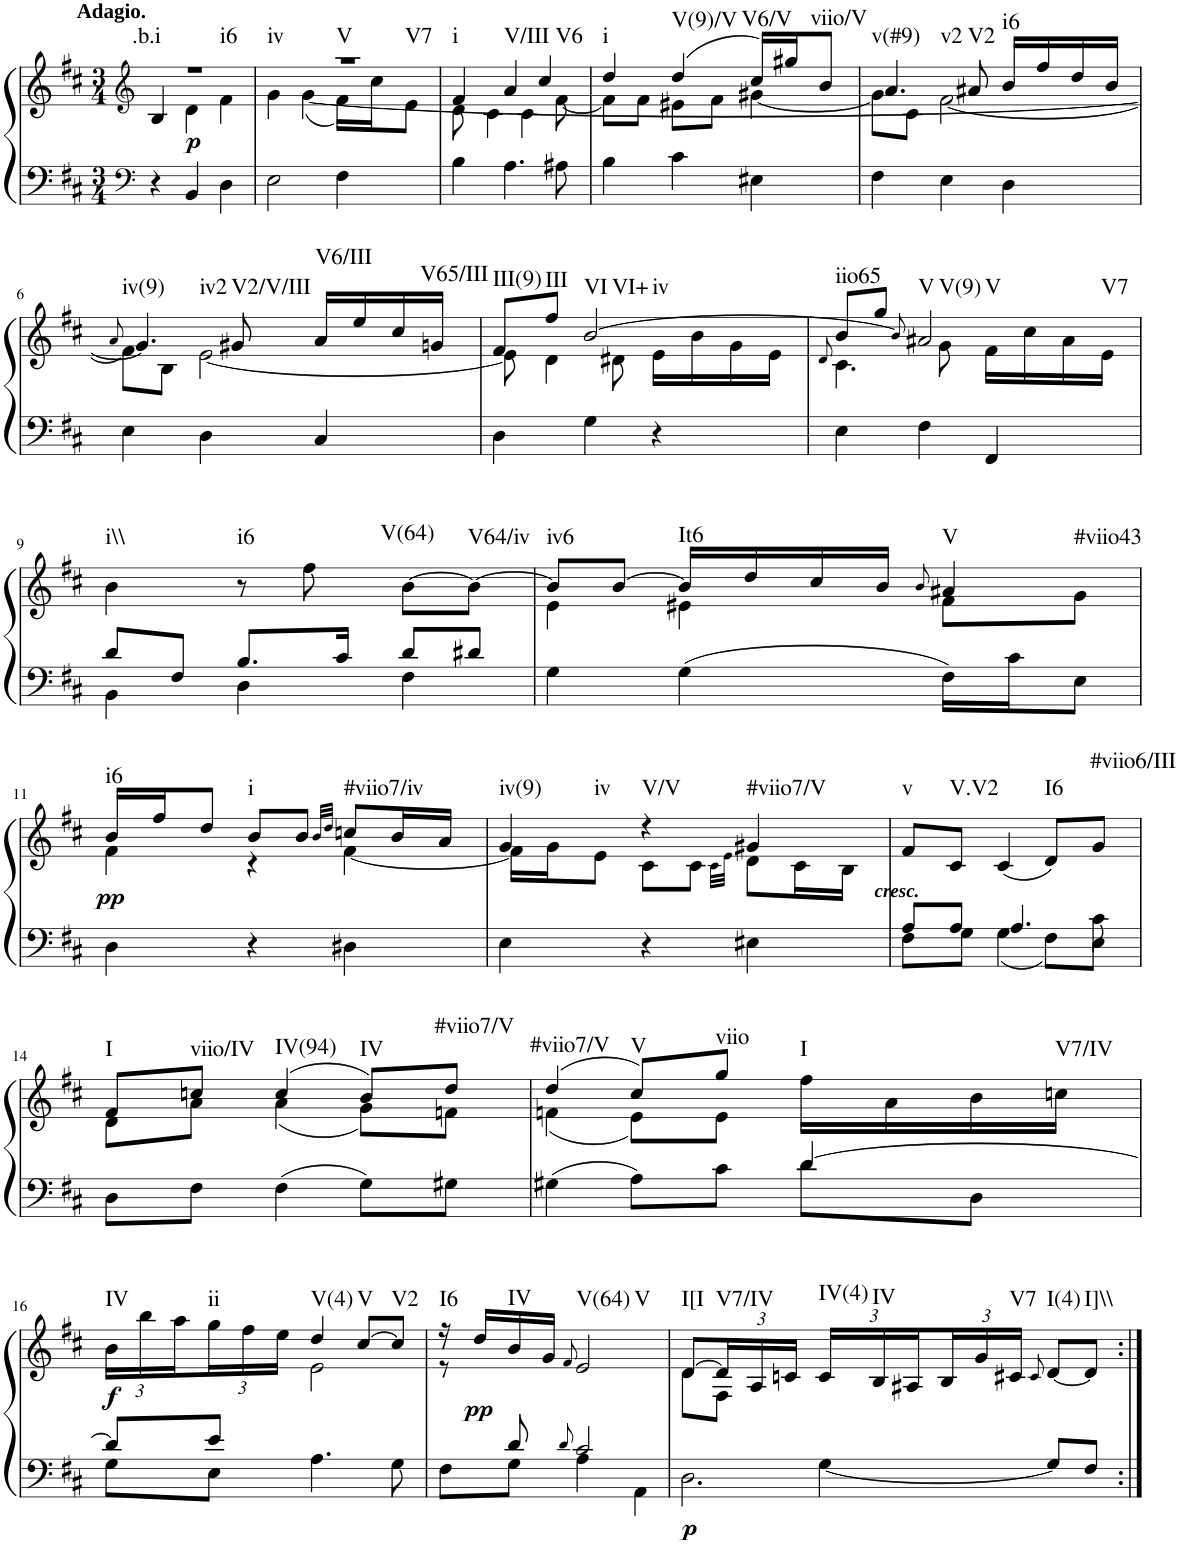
**kern	**kern	**dynam	**harte
*part1	*part1	*part1	*part1
*staff2	*staff1	*staff1/2	*
*I"Klavier links	*	*	*
*clefF4	*clefG2	*	*
*k[f#c#]	*k[f#c#]	*	*
*M3/4	*M3/4	*	*
=1	=1	=1	=1
*	*^	*	*
!	!LO:TX:a:B:t=Adagio.	!	!	!LO:H:kt=.b.i
4r	2.r	4B/	.	N
!	!	!	!LO:DY:b	!
4BB/	.	4d\	p	.
!	!	!	!	!LO:H:kt=i6
4D\	.	4f#\	.	N
=2	=2	=2	=2	=2
!	!	!	!	!LO:H:kt=iv
2E\	2.r	4g\	.	N
.	.	([4g\	.	.
!	!	!	!	!LO:H:kt=V
4F#\	.	16f#\LL)	.	N
.	.	16cc#\J	.	.
!	!	!	!	!LO:H:kt=V7
.	.	8e\J	.	N
=3	=3	=3	=3	=3
!	!	!	!	!LO:H:kt=i
4B\	4f#/	8d\	.	N
!	!	!	!	!LO:H:kt=V/III
.	.	4c#\	.	N
4.A\	4a/	.	.	.
.	.	4c#\	.	.
.	4cc#/	.	.	.
!	!	!	!	!LO:H:kt=V6
8A#X\	.	[8f#\	.	N
=4	=4	=4	=4	=4
!	!	!	!	!LO:H:kt=i
4B\	4dd/	8f#\L]	.	N
.	.	8f#\J	.	.
!	!	!	!	!LO:H:kt=V(9)/V
4c#\	(4dd/	8e#X\L	.	N
.	.	8f#\J	.	.
!	!	!	!	!LO:H:n=1:kt=V6/V
!	!	!	!	!LO:H:n=2:kt=viio/V
4E#X\	16cc#/LL)	[4g#X\	.	N N
.	16gg#X/J	.	.	.
.	8b/J	.	.	.
=5	=5	=5	=5	=5
!	!	!	!	!LO:H:n=1:kt=v(#9)
!	!	!	!	!LO:H:n=2:kt=v2
4F#\	4.a/	8g#\L]	.	N N
.	.	8c#\J	.	.
4E\	.	[2f#\	.	.
!	!	!	!	!LO:H:kt=V2
.	8a#X/	.	.	N
!	!	!	!	!LO:H:kt=i6
4D\	16b/LL	.	.	N
.	16ff#/	.	.	.
.	16dd/	.	.	.
.	16b/JJ	.	.	.
!!LO:LB:g=z	!!
=6	=6	=6	=6	=6
.	8qa/	.	.	.
!	!	!	!	!LO:H:n=1:kt=iv(9)
!	!	!	!	!LO:H:n=2:kt=iv2
4E\	4.g/]	8f#\L]	.	N N
.	.	8B\J	.	.
4D\	.	[2e\	.	.
!	!	!	!	!LO:H:kt=V2/V/III
.	8g#X/	.	.	N
!	!	!	!	!LO:H:kt=V6/III
4C#/	16a/LL	.	.	N
.	16ee/	.	.	.
.	16cc#/	.	.	.
!	!	!	!	!LO:H:kt=V65/III
.	16gn/JJ	.	.	N
=7	=7	=7	=7	=7
!	!	!	!	!LO:H:kt=III(9)
4D\	8f#/L	8e\]	.	N
!	!	!	!	!LO:H:kt=III
.	8ff#/J	4d\	.	N
!	!	!	!	!LO:H:n=1:kt=VI
!	!	!	!	!LO:H:n=2:kt=VI+
!	!	!	!	!LO:H:n=3:kt=iv
4G\	[2b/	.	.	N N N
.	.	8d#X\	.	.
4r	.	16e\LL	.	.
.	.	16b\	.	.
.	.	16g\	.	.
.	.	16e\JJ	.	.
=8	=8	=8	=8	=8
.	.	8qd/	.	.
!	!	!	!	!LO:H:kt=iio65
4E\	8b/L	4.c#\	.	N
.	8gg/J	.	.	.
.	8qb/]	.	.	.
!	!	!	!	!LO:H:n=1:kt=V
!	!	!	!	!LO:H:n=2:kt=V(9)
!	!	!	!	!LO:H:n=3:kt=V
!	!	!	!	!LO:H:n=4:kt=V7
4F#\	2a#X/	.	.	N N N N
.	.	8g\	.	.
4FF#/	.	16f#\LL	.	.
.	.	16cc#\	.	.
.	.	16a#\	.	.
.	.	16e\JJ	.	.
!!LO:LB:g=z
=9	=9	=9	=9	=9
*^	*	*	*	*
!	!	!	!	!	!LO:H:kt=i\\
*	*	*v	*v	*	*
8d/L	4BB\	4b\	.	N
8F#/J	.	.	.	.
!	!	!	!	!LO:H:kt=i6
8.B/L	4D\	8r	.	N
.	.	8ff#\	.	.
16c#/Jk	.	.	.	.
!	!	!	!	!LO:H:kt=V(64)
8d/L	4F#\	[8b\L	.	N
!	!	!	!	!LO:H:kt=V64/iv
8d#X/J	.	8b\J_	.	N
*v	*v	*	*	*
=10	=10	=10	=10
*	*^	*	*
!	!	!	!	!LO:H:kt=iv6
4G\	8b/L]	4e\	.	N
.	[8b/J	.	.	.
!	!	!	!	!LO:H:kt=It6
4G\	16b/LL]	4e#X\	.	N
.	16dd/	.	.	.
.	16cc#/	.	.	.
.	16b/JJ	.	.	.
.	8qb/	.	.	.
!	!	!	!	!LO:H:n=1:kt=V
!	!	!	!	!LO:H:n=2:kt=#viio43
16F#\LL	4a#X/	8f#\L	.	N N
16c#\J	.	.	.	.
8E\J	.	8g\J	.	.
!!LO:LB:g=z	!!
=11	=11	=11	=11	=11
!	!	!	!LO:DY:b	!LO:H:kt=i6
4D\	16b/LL	4f#\	pp	N
.	16ff#/J	.	.	.
.	8dd/J	.	.	.
!	!	!	!	!LO:H:kt=i
4r	8b/L	4r	.	N
.	8b/J	.	.	.
.	32qb/LLL	.	.	.
.	32qdd/JJJ	.	.	.
!	!	!	!	!LO:H:kt=#viio7/iv
4D#X\	8ccn/L	[4f#\	.	N
.	16b/L	.	.	.
.	16a/JJ	.	.	.
=12	=12	=12	=12	=12
!	!	!	!	!LO:H:n=1:kt=iv(9)
!	!	!	!	!LO:H:n=2:kt=iv
4E\	4g/	16f#\LL]	.	N N
.	.	16g\J	.	.
.	.	8e\J	.	.
!	!	!	!	!LO:H:kt=V/V
4r	4r	8c#\L	.	N
.	.	8c#\J	.	.
.	.	32qc#\LLL	.	.
.	.	32qe\JJJ	.	.
!	!	!	!	!LO:H:kt=#viio7/V
4E#X\	4g#X/	8d\L	.	N
.	.	16c#\L	.	.
!	!	!LO:TX:b:Bi:t=cresc.	!	!
.	.	16B\JJ	.	.
*	*v	*v	*	*
=13	=13	=13	=13
*^	*	*	*
8A/L	8F#\L	8f#/L	.	.
8A/J	8G\J	8c#/J	.	.
4.A/	4G\	(4c#/	.	.
.	8F#\L	8d/L)	.	.
8c#\	8E\J	8g/J	.	.
!!LO:LB:g=z
=14	=14	=14	=14	=14
*	*	*^	*	*
!	!	!	!	!	!LO:H:kt=I
*v	*v	*	*	*	*
8D\L	8f#/L	8d\L	.	N
!	!	!	!	!LO:H:kt=viio/IV
8F#\J	8ccn/J	8a\J	.	N
!	!	!	!	!LO:H:kt=IV(94)
4F#\	(4cc/	(4a\	.	N
!	!	!	!	!LO:H:kt=IV
8G\L	8b/L)	8g\L)	.	N
!	!	!	!	!LO:H:kt=#viio7/V
8G#X\J	8dd/J	8fn\J	.	N
=15	=15	=15	=15	=15
*^	*	*	*	*
!	!	!	!	!	!LO:H:kt=#viio7/V
4G#X\	2ryy	(4dd/	(4fn\	.	N
!	!	!	!	!	!LO:H:kt=V
8A\L	.	8cc#/L)	8e\L)	.	N
!	!	!	!	!	!LO:H:kt=viio
8c#\J	.	8gg/J	8e\J	.	N
!	!	!	!	!	!LO:H:kt=I
[4d/	8d\L	16ff#\LL	4ryy	.	N
.	.	16a\	.	.	.
.	8D\J	16b\	.	.	.
!	!	!	!	!	!LO:H:kt=V7/IV
.	.	16ccn\JJ	.	.	N
!!LO:LB:g=z	!!
=16	=16	=16	=16	=16	=16
*	*	*Xbrackettup	*	*	*
!	!	!	!	!LO:DY:b	!LO:H:kt=IV
8d/L]	8G\L	24b\LL	4ryy	f	N
.	.	24bb\	.	.	.
.	.	24aa\	.	.	.
!	!	!	!	!	!LO:H:kt=ii
8e/J	8E\J	24gg\	.	.	N
.	.	24ff#\	.	.	.
.	.	24ee\JJ	.	.	.
!	!	!	!	!	!LO:H:kt=V(4)
4.A\	2ryy	4dd/	2e\	.	N
!	!	!	!	!	!LO:H:kt=V
.	.	[8cc#/L	.	.	N
!	!	!	!	!	!LO:H:kt=V2
8G\	.	8cc#/J]	.	.	N
=17	=17	=17	=17	=17	=17
!	!	!	!	!	!LO:H:kt=I6
8ryy	8F#\L	16r	8r	.	N
!	!	!	!	!LO:DY:b	!
.	.	16dd/LL	.	pp	.
!	!	!	!	!	!LO:H:kt=IV
8d/	8G\J	16b/	2ryy	.	N
.	.	16g/JJ	.	.	.
.	8qd/	8qf#/	.	.	.
!	!	!	!	!	!LO:H:n=1:kt=V(64)
!	!	!	!	!	!LO:H:n=2:kt=V
2c#/	4A\	2e/	.	.	N N
.	4AA\	.	.	.	.
.	.	.	8ryy	.	.
=18	=18	=18	=18	=18	=18
!	!	!	!	!LO:DY:b=2	!LO:H:kt=I[I
4ryy	2.D\	[8d/L	8d\L	p	N
!	!	!	!	!	!LO:H:kt=V7/IV
.	.	24d/L]	8F#\J	.	N
.	.	24A/	.	.	.
.	.	24cn/JJ	.	.	.
!	!	!	!	!	!LO:H:kt=IV(4)
[4G\	.	24c/LL	2ryy	.	N
!	!	!	!	!	!LO:H:kt=IV
.	.	24B/	.	.	N
.	.	24A#X/	.	.	.
.	.	24B/	.	.	.
.	.	24g/	.	.	.
!	!	!	!	!	!LO:H:kt=V7
.	.	24c#X/JJ	.	.	N
.	.	8qc#/	.	.	.
!	!	!	!	!	!LO:H:kt=I(4)
8G/L]	.	[8d/L	.	.	N
!	!	!	!	!	!LO:H:kt=I]\\
8F#/J	.	8d/J]	.	.	N
*v	*v	*	*	*	*
*	*v	*v	*	*
=:|!	=:|!	=:|!	=:|!
*-	*-	*-	*-
